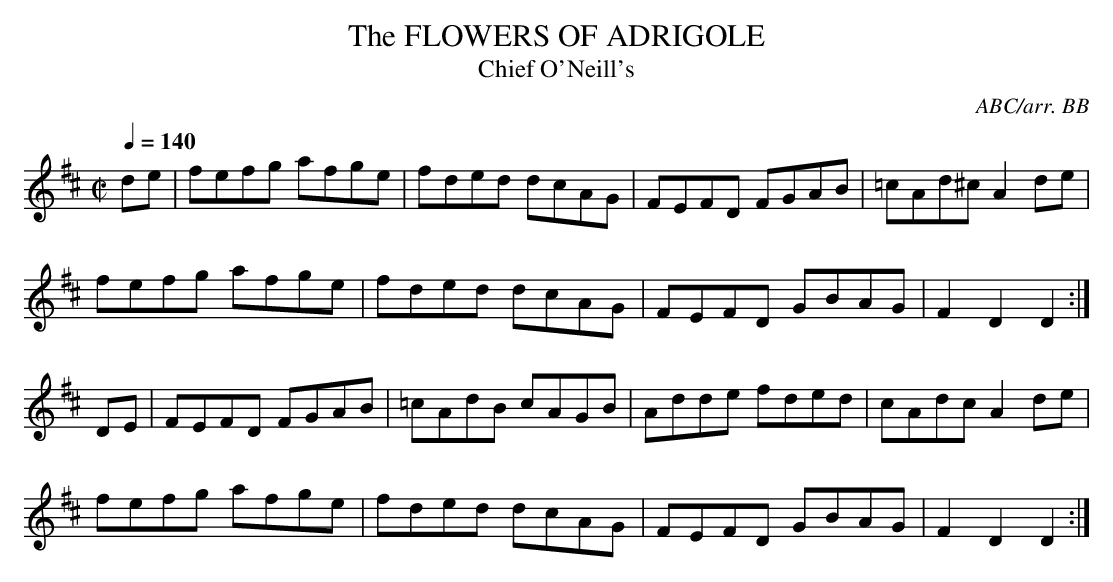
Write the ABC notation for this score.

X:1
T:FLOWERS OF ADRIGOLE, The
T:Chief O'Neill's
C:ABC/arr. BB
Q:1/4=140
L:1/8 % Source uses dotted rhythm.
M:C|
K:D
de|fefg afge|fded dcAG|FEFD FGAB|=cAd^c A2de|
fefg afge|fded dcAG|FEFD GBAG|F2D2D2:|
DE|FEFD FGAB|=cAdB cAGB|Adde fded|cAdc A2de|
fefg afge|fded dcAG|FEFD GBAG|F2D2D2:|
